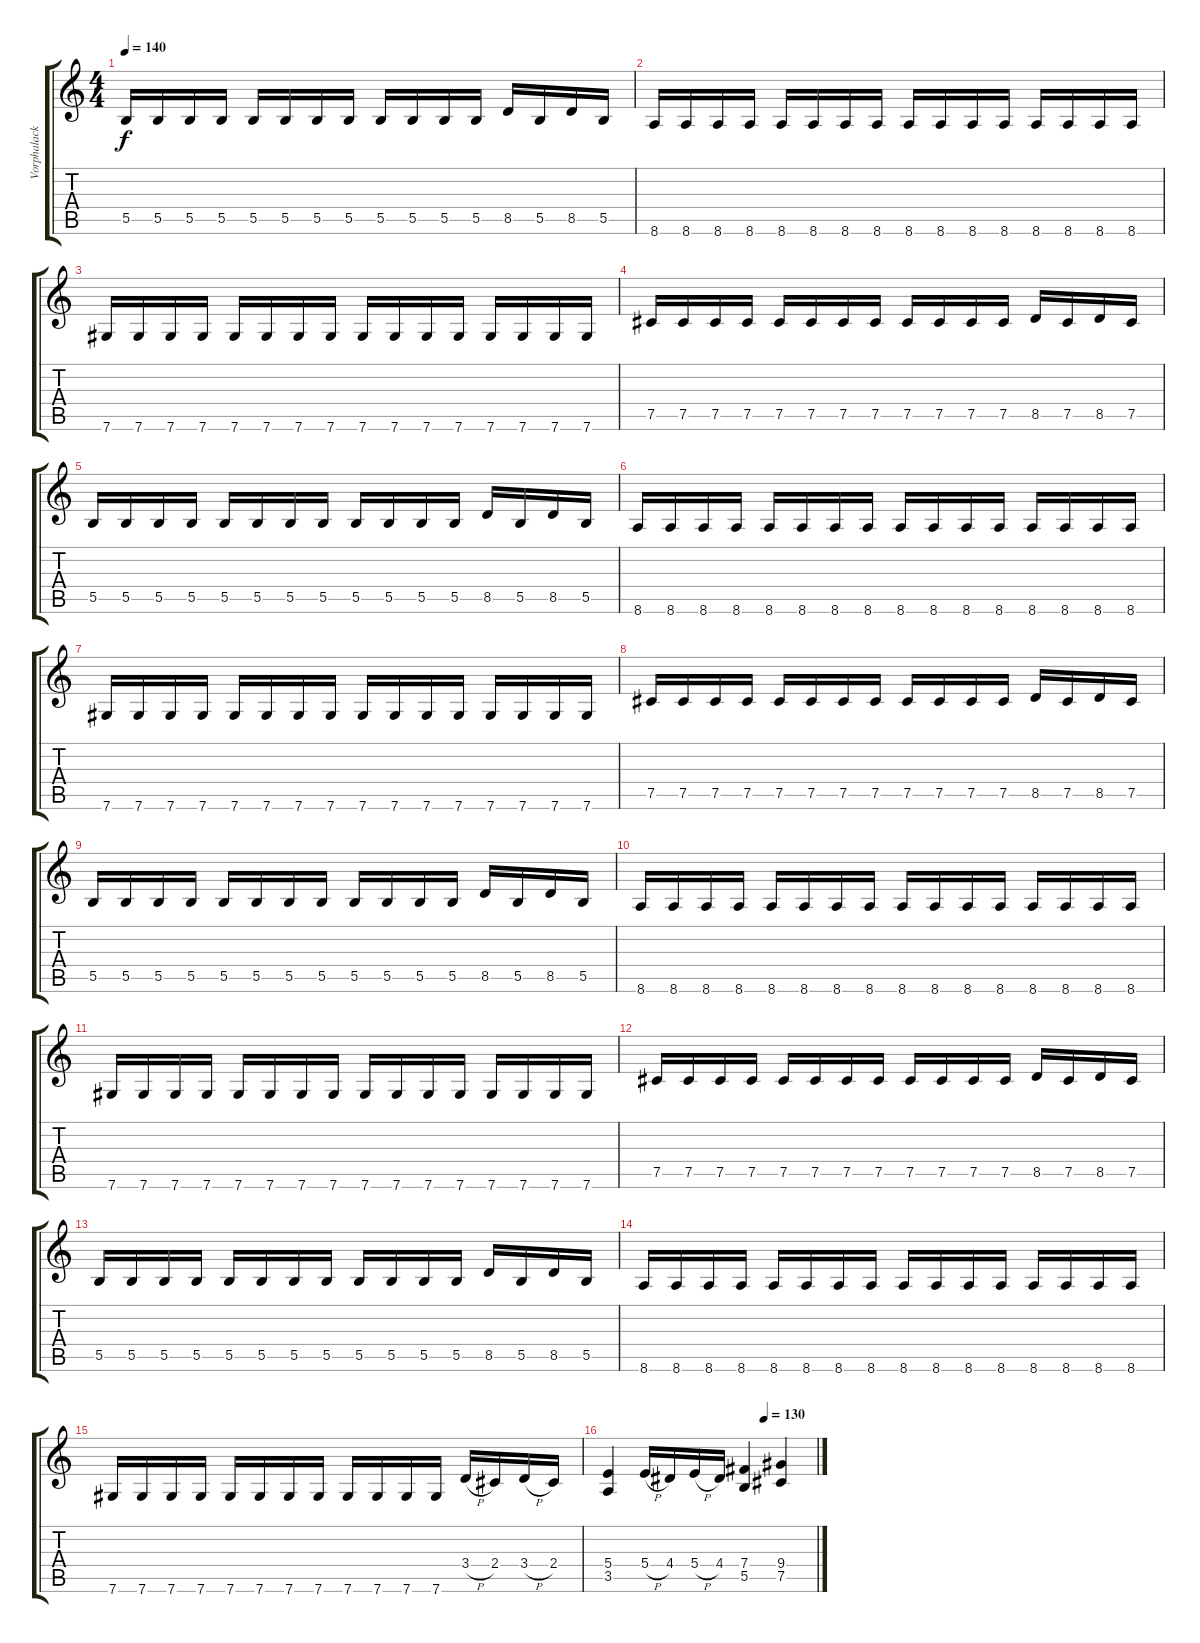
\track ("Vorphalack" "Vorphalack") {instrument distortionguitar}
\staff {score tabs}
\tuning (Db4 Ab3 E3 B2 Gb2 Db2) {hide}
\ts (4 4)
\tempo 140
\clef g2
\ks c
5.5.16{dy f} 5.5.16 5.5.16 5.5.16 5.5.16 5.5.16 5.5.16 5.5.16 5.5.16 5.5.16 5.5.16 5.5.16 8.5.16 5.5.16 8.5.16 5.5.16 |
8.6.16 8.6.16 8.6.16 8.6.16 8.6.16 8.6.16 8.6.16 8.6.16 8.6.16 8.6.16 8.6.16 8.6.16 8.6.16 8.6.16 8.6.16 8.6.16 |
7.6.16 7.6.16 7.6.16 7.6.16 7.6.16 7.6.16 7.6.16 7.6.16 7.6.16 7.6.16 7.6.16 7.6.16 7.6.16 7.6.16 7.6.16 7.6.16 |
7.5.16 7.5.16 7.5.16 7.5.16 7.5.16 7.5.16 7.5.16 7.5.16 7.5.16 7.5.16 7.5.16 7.5.16 8.5.16 7.5.16 8.5.16 7.5.16 |
5.5.16 5.5.16 5.5.16 5.5.16 5.5.16 5.5.16 5.5.16 5.5.16 5.5.16 5.5.16 5.5.16 5.5.16 8.5.16 5.5.16 8.5.16 5.5.16 |
8.6.16 8.6.16 8.6.16 8.6.16 8.6.16 8.6.16 8.6.16 8.6.16 8.6.16 8.6.16 8.6.16 8.6.16 8.6.16 8.6.16 8.6.16 8.6.16 |
7.6.16 7.6.16 7.6.16 7.6.16 7.6.16 7.6.16 7.6.16 7.6.16 7.6.16 7.6.16 7.6.16 7.6.16 7.6.16 7.6.16 7.6.16 7.6.16 |
7.5.16 7.5.16 7.5.16 7.5.16 7.5.16 7.5.16 7.5.16 7.5.16 7.5.16 7.5.16 7.5.16 7.5.16 8.5.16 7.5.16 8.5.16 7.5.16 |
5.5.16 5.5.16 5.5.16 5.5.16 5.5.16 5.5.16 5.5.16 5.5.16 5.5.16 5.5.16 5.5.16 5.5.16 8.5.16 5.5.16 8.5.16 5.5.16 |
8.6.16 8.6.16 8.6.16 8.6.16 8.6.16 8.6.16 8.6.16 8.6.16 8.6.16 8.6.16 8.6.16 8.6.16 8.6.16 8.6.16 8.6.16 8.6.16 |
7.6.16 7.6.16 7.6.16 7.6.16 7.6.16 7.6.16 7.6.16 7.6.16 7.6.16 7.6.16 7.6.16 7.6.16 7.6.16 7.6.16 7.6.16 7.6.16 |
7.5.16 7.5.16 7.5.16 7.5.16 7.5.16 7.5.16 7.5.16 7.5.16 7.5.16 7.5.16 7.5.16 7.5.16 8.5.16 7.5.16 8.5.16 7.5.16 |
5.5.16 5.5.16 5.5.16 5.5.16 5.5.16 5.5.16 5.5.16 5.5.16 5.5.16 5.5.16 5.5.16 5.5.16 8.5.16 5.5.16 8.5.16 5.5.16 |
8.6.16 8.6.16 8.6.16 8.6.16 8.6.16 8.6.16 8.6.16 8.6.16 8.6.16 8.6.16 8.6.16 8.6.16 8.6.16 8.6.16 8.6.16 8.6.16 |
7.6.16 7.6.16 7.6.16 7.6.16 7.6.16 7.6.16 7.6.16 7.6.16 7.6.16 7.6.16 7.6.16 7.6.16 3.4{h}.16 2.4.16 3.4{h}.16 2.4.16 |
\tempo (130 0.75)
(5.4 3.5).4 5.4{h}.16 4.4.16 5.4{h}.16 4.4.16 (7.4 5.5).4 (9.4 7.5).4
